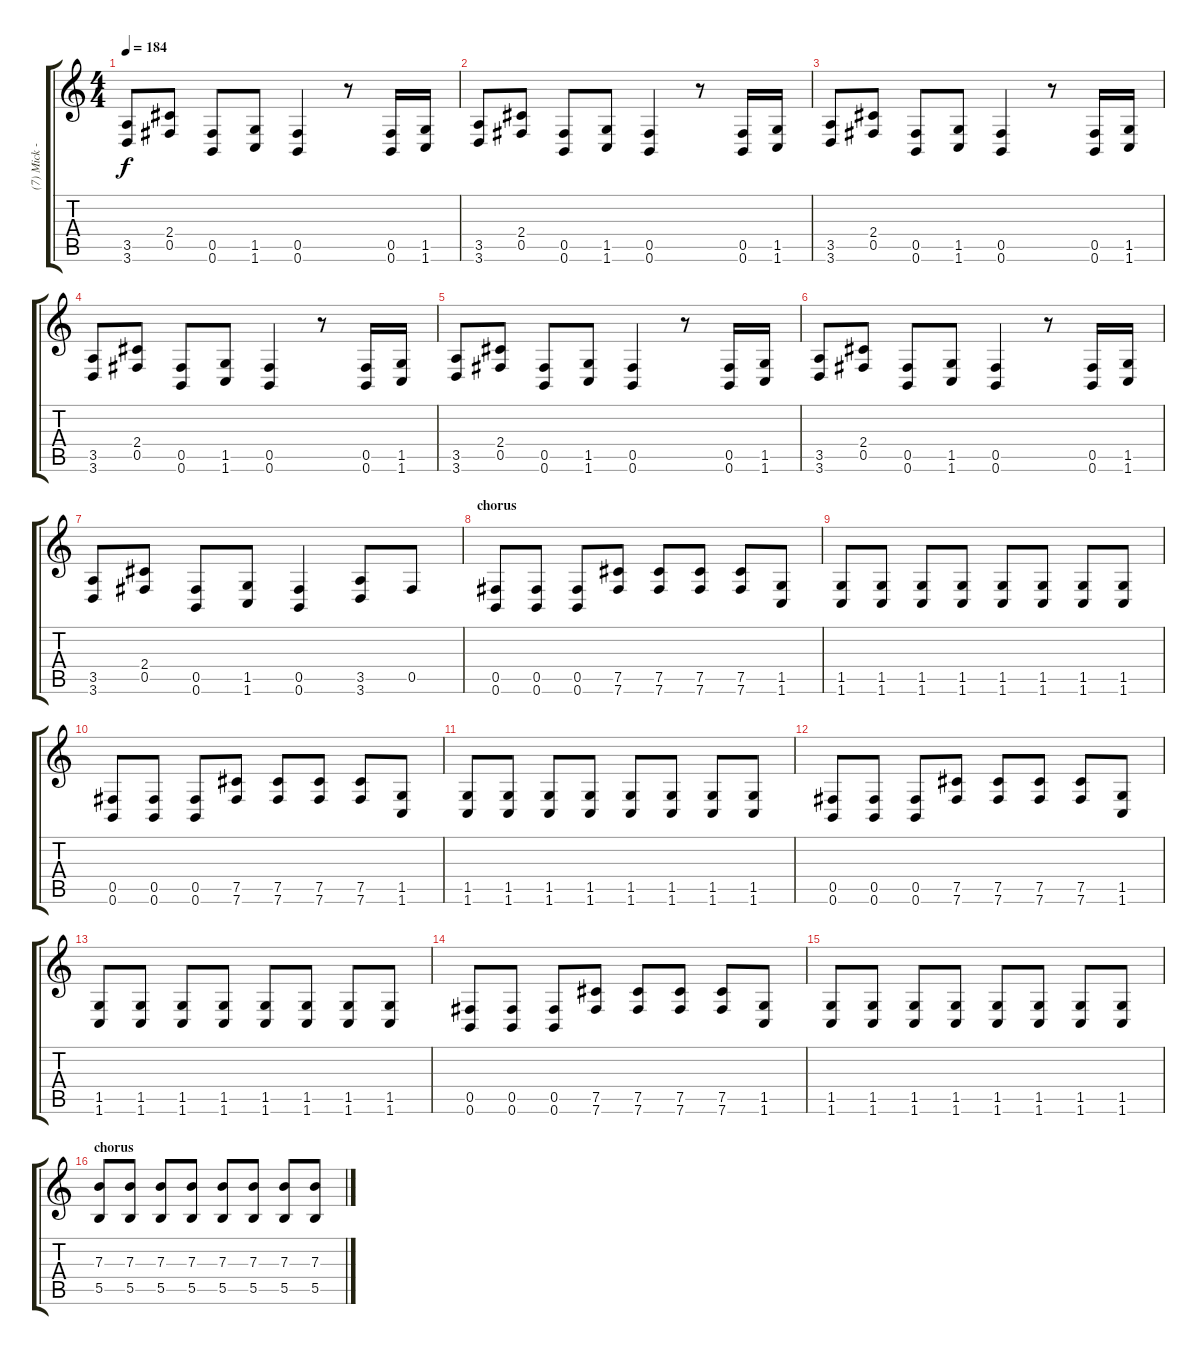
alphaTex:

\track ("(7) Mick - guitar" "(7) Mick -") {instrument distortionguitar}
\staff {score tabs}
\tuning (Db4 Ab3 E3 B2 Gb2 B1) {hide}
\ts (4 4)
\tempo 184
\clef g2
\ks c
(3.5 3.6).8{dy f} (2.4 0.5).8 (0.5 0.6).8 (1.5 1.6).8 (0.5 0.6).4 r.8 (0.5 0.6).16 (1.5 1.6).16 |
(3.5 3.6).8 (2.4 0.5).8 (0.5 0.6).8 (1.5 1.6).8 (0.5 0.6).4 r.8 (0.5 0.6).16 (1.5 1.6).16 |
(3.5 3.6).8 (2.4 0.5).8 (0.5 0.6).8 (1.5 1.6).8 (0.5 0.6).4 r.8 (0.5 0.6).16 (1.5 1.6).16 |
(3.5 3.6).8 (2.4 0.5).8 (0.5 0.6).8 (1.5 1.6).8 (0.5 0.6).4 r.8 (0.5 0.6).16 (1.5 1.6).16 |
(3.5 3.6).8 (2.4 0.5).8 (0.5 0.6).8 (1.5 1.6).8 (0.5 0.6).4 r.8 (0.5 0.6).16 (1.5 1.6).16 |
(3.5 3.6).8 (2.4 0.5).8 (0.5 0.6).8 (1.5 1.6).8 (0.5 0.6).4 r.8 (0.5 0.6).16 (1.5 1.6).16 |
(3.5 3.6).8 (2.4 0.5).8 (0.5 0.6).8 (1.5 1.6).8 (0.5 0.6).4 (3.5 3.6).8 0.5.8 |
\section ("" "chorus")
(0.5 0.6).8 (0.5 0.6).8 (0.5 0.6).8 (7.5 7.6).8 (7.5 7.6).8 (7.5 7.6).8 (7.5 7.6).8 (1.5 1.6).8 |
(1.5 1.6).8 (1.5 1.6).8 (1.5 1.6).8 (1.5 1.6).8 (1.5 1.6).8 (1.5 1.6).8 (1.5 1.6).8 (1.5 1.6).8 |
(0.5 0.6).8 (0.5 0.6).8 (0.5 0.6).8 (7.5 7.6).8 (7.5 7.6).8 (7.5 7.6).8 (7.5 7.6).8 (1.5 1.6).8 |
(1.5 1.6).8 (1.5 1.6).8 (1.5 1.6).8 (1.5 1.6).8 (1.5 1.6).8 (1.5 1.6).8 (1.5 1.6).8 (1.5 1.6).8 |
(0.5 0.6).8 (0.5 0.6).8 (0.5 0.6).8 (7.5 7.6).8 (7.5 7.6).8 (7.5 7.6).8 (7.5 7.6).8 (1.5 1.6).8 |
(1.5 1.6).8 (1.5 1.6).8 (1.5 1.6).8 (1.5 1.6).8 (1.5 1.6).8 (1.5 1.6).8 (1.5 1.6).8 (1.5 1.6).8 |
(0.5 0.6).8 (0.5 0.6).8 (0.5 0.6).8 (7.5 7.6).8 (7.5 7.6).8 (7.5 7.6).8 (7.5 7.6).8 (1.5 1.6).8 |
(1.5 1.6).8 (1.5 1.6).8 (1.5 1.6).8 (1.5 1.6).8 (1.5 1.6).8 (1.5 1.6).8 (1.5 1.6).8 (1.5 1.6).8 |
\section ("" "chorus")
(7.3 5.5).8 (7.3 5.5).8 (7.3 5.5).8 (7.3 5.5).8 (7.3 5.5).8 (7.3 5.5).8 (7.3 5.5).8 (7.3 5.5).8
